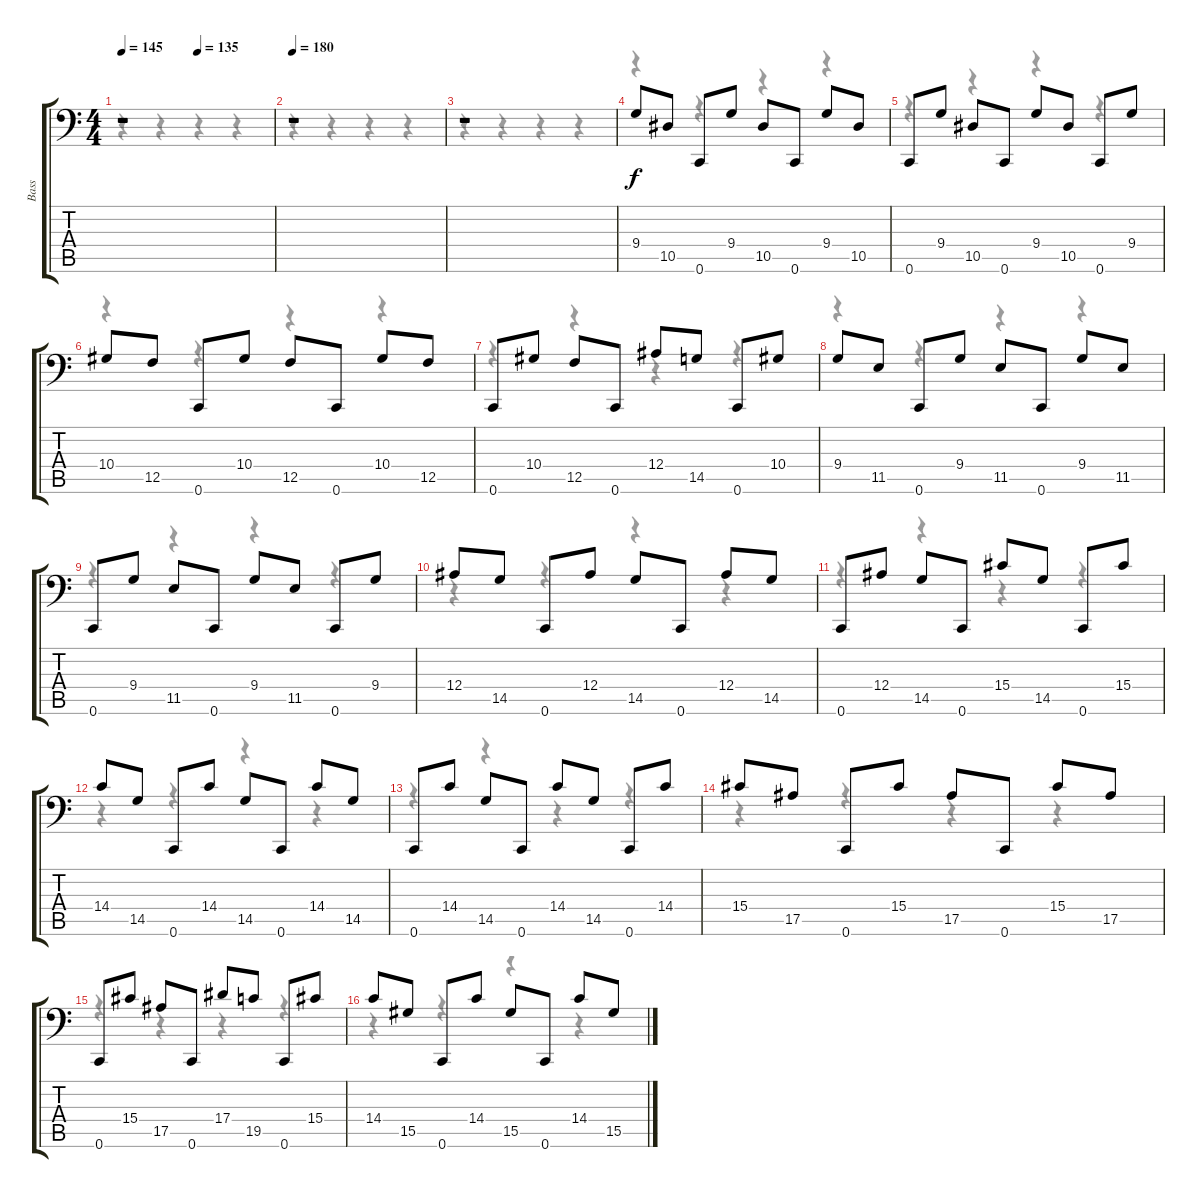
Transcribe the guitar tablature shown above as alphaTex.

\track ("Bass" "Bass") {instrument electricbassfinger}
\staff {score tabs}
\tuning (C3 G2 Eb2 Bb1 F1 C1) {hide}
\voice
\ts (4 4)
\tempo 145
\tempo (135 0.5)
\clef f4
\ks c
r.1{dy f} |
\tempo 180
r.1 |
r.1 |
9.4.8 10.5.8 0.6.8 9.4.8 10.5.8 0.6.8 9.4.8 10.5.8 |
0.6.8 9.4.8 10.5.8 0.6.8 9.4.8 10.5.8 0.6.8 9.4.8 |
10.4.8 12.5.8 0.6.8 10.4.8 12.5.8 0.6.8 10.4.8 12.5.8 |
0.6.8 10.4.8 12.5.8 0.6.8 12.4.8 14.5.8 0.6.8 10.4.8 |
9.4.8 11.5.8 0.6.8 9.4.8 11.5.8 0.6.8 9.4.8 11.5.8 |
0.6.8 9.4.8 11.5.8 0.6.8 9.4.8 11.5.8 0.6.8 9.4.8 |
12.4.8 14.5.8 0.6.8 12.4.8 14.5.8 0.6.8 12.4.8 14.5.8 |
0.6.8 12.4.8 14.5.8 0.6.8 15.4.8 14.5.8 0.6.8 15.4.8 |
14.4.8 14.5.8 0.6.8 14.4.8 14.5.8 0.6.8 14.4.8 14.5.8 |
0.6.8 14.4.8 14.5.8 0.6.8 14.4.8 14.5.8 0.6.8 14.4.8 |
15.4.8 17.5.8 0.6.8 15.4.8 17.5.8 0.6.8 15.4.8 17.5.8 |
0.6.8 15.4.8 17.5.8 0.6.8 17.4.8 19.5.8 0.6.8 15.4.8 |
14.4.8 15.5.8 0.6.8 14.4.8 15.5.8 0.6.8 14.4.8 15.5.8
\voice
\clef f4
\ottava regular
\simile none
\ks c
r.4{dy f} r.4 r.4 r.4 |
r.4 r.4 r.4 r.4 |
r.4 r.4 r.4 r.4 |
r.4 r.4 r.4 r.4 |
r.4 r.4 r.4 r.4 |
r.4 r.4 r.4 r.4 |
r.4 r.4 r.4 r.4 |
r.4 r.4 r.4 r.4 |
r.4 r.4 r.4 r.4 |
r.4 r.4 r.4 r.4 |
r.4 r.4 r.4 r.4 |
r.4 r.4 r.4 r.4 |
r.4 r.4 r.4 r.4 |
r.4 r.4 r.4 r.4 |
r.4 r.4 r.4 r.4 |
r.4 r.4 r.4 r.4
